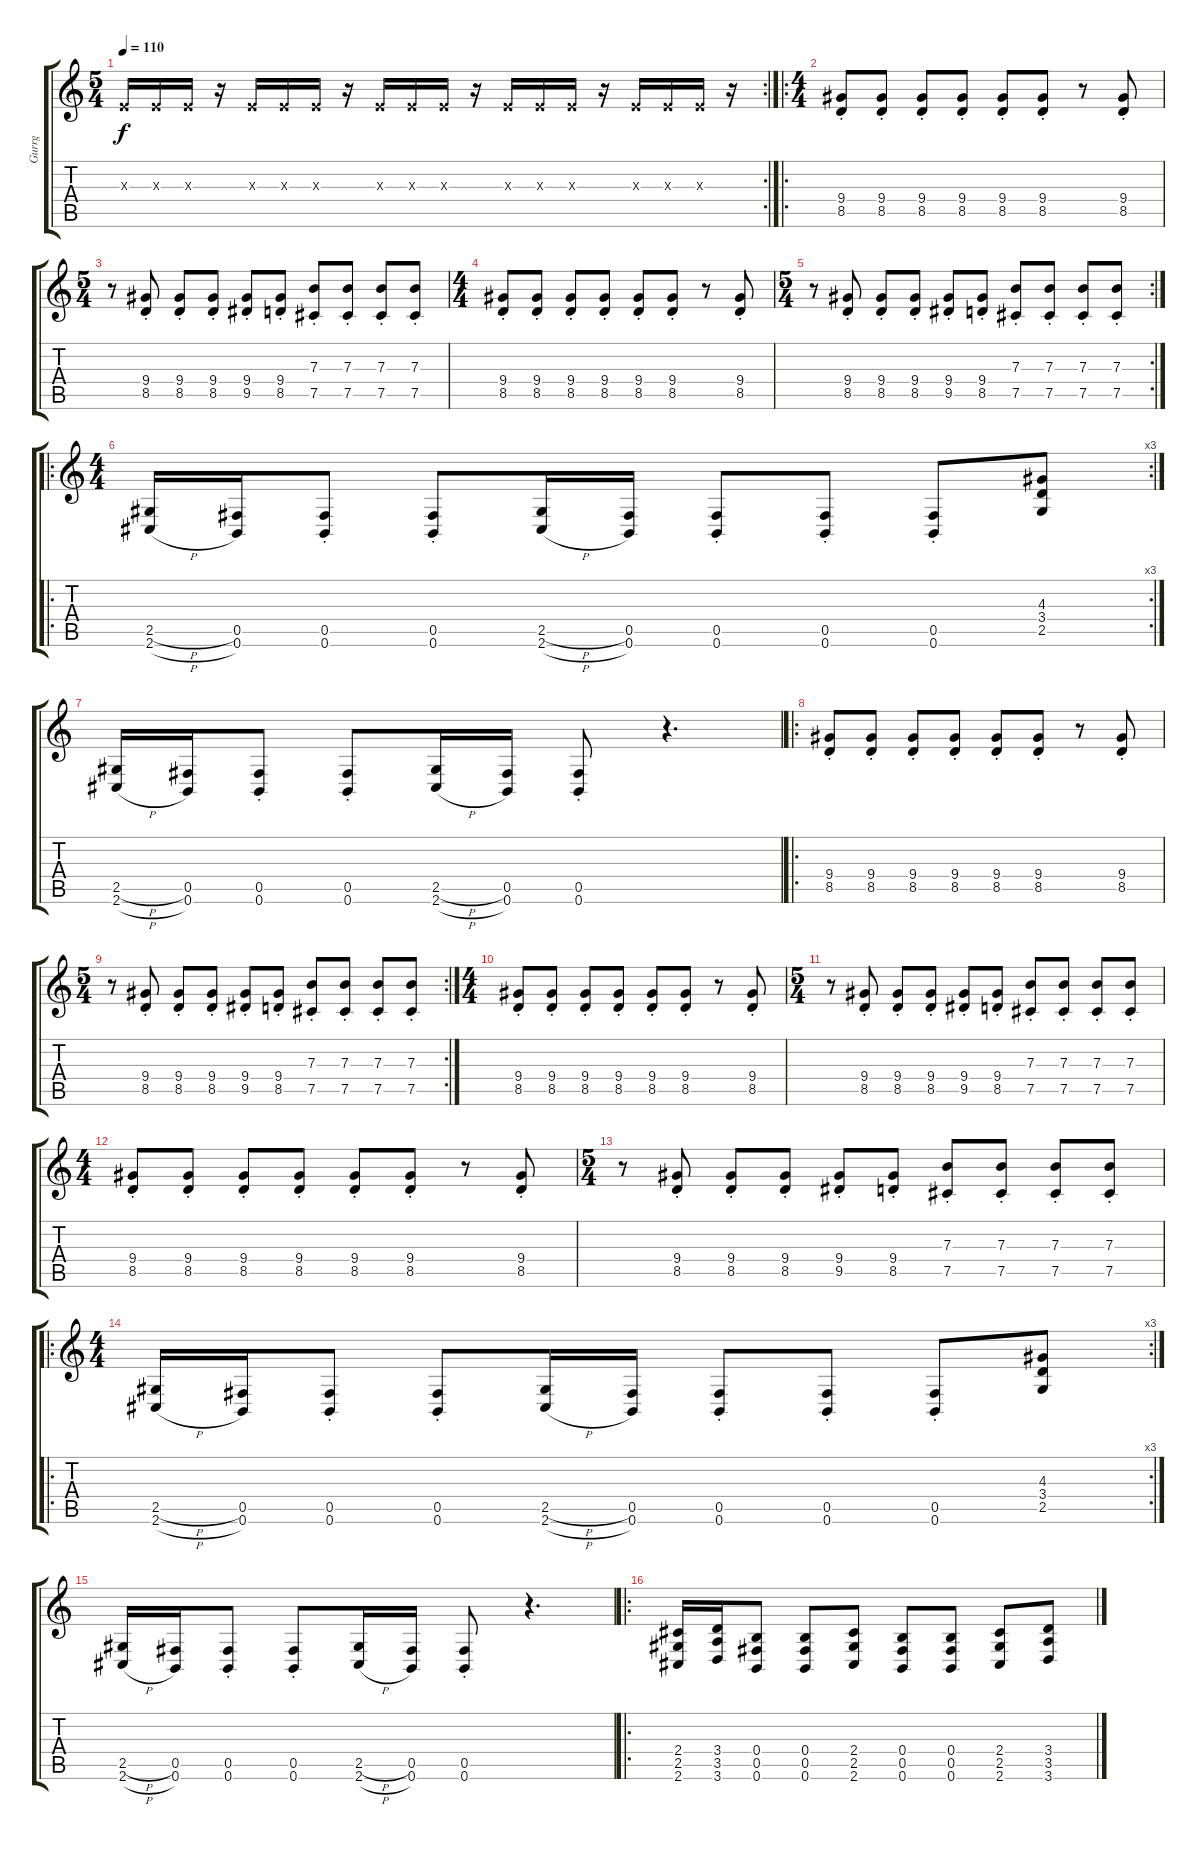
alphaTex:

\track ("Gurrg" "Gurrg") {instrument overdrivenguitar}
\staff {score tabs}
\tuning (Db4 Ab3 E3 B2 Gb2 B1) {hide}
\rc 2
\ts (5 4)
\tempo 110
\clef g2
\ks c
0.3{x}.16{dy f} 0.3{x}.16 0.3{x}.16 r.16 0.3{x}.16 0.3{x}.16 0.3{x}.16 r.16 0.3{x}.16 0.3{x}.16 0.3{x}.16 r.16 0.3{x}.16 0.3{x}.16 0.3{x}.16 r.16 0.3{x}.16 0.3{x}.16 0.3{x}.16 r.16 |
\ro
\ts (4 4)
(9.4{st} 8.5{st}).8{instrument electricguitarclean} (9.4{st} 8.5{st}).8 (9.4{st} 8.5{st}).8 (9.4{st} 8.5{st}).8 (9.4{st} 8.5{st}).8 (9.4{st} 8.5{st}).8 r.8 (9.4{st} 8.5{st}).8 |
\ts (5 4)
r.8 (9.4{st} 8.5{st}).8{instrument electricguitarclean} (9.4{st} 8.5{st}).8 (9.4{st} 8.5{st}).8 (9.4{st} 9.5{st}).8 (9.4{st} 8.5{st}).8 (7.3{st} 7.5{st}).8 (7.3{st} 7.5{st}).8 (7.3{st} 7.5{st}).8 (7.3{st} 7.5{st}).8 |
\ts (4 4)
(9.4{st} 8.5{st}).8{instrument electricguitarclean} (9.4{st} 8.5{st}).8 (9.4{st} 8.5{st}).8 (9.4{st} 8.5{st}).8 (9.4{st} 8.5{st}).8 (9.4{st} 8.5{st}).8 r.8 (9.4{st} 8.5{st}).8 |
\rc 2
\ts (5 4)
r.8 (9.4{st} 8.5{st}).8{instrument electricguitarclean} (9.4{st} 8.5{st}).8 (9.4{st} 8.5{st}).8 (9.4{st} 9.5{st}).8 (9.4{st} 8.5{st}).8 (7.3{st} 7.5{st}).8 (7.3{st} 7.5{st}).8 (7.3{st} 7.5{st}).8 (7.3{st} 7.5{st}).8 |
\ro
\rc 3
\ts (4 4)
(2.5{h} 2.6{h}).16{instrument overdrivenguitar} (0.5 0.6).16 (0.5{st} 0.6{st}).8 (0.5{st} 0.6{st}).8 (2.5{h} 2.6{h}).16 (0.5 0.6).16 (0.5{st} 0.6{st}).8 (0.5{st} 0.6{st}).8 (0.5{st} 0.6{st}).8 (4.3 3.4 2.5).8 |
(2.5{h} 2.6{h}).16{instrument overdrivenguitar} (0.5 0.6).16 (0.5{st} 0.6{st}).8 (0.5{st} 0.6{st}).8 (2.5{h} 2.6{h}).16 (0.5 0.6).16 (0.5{st} 0.6{st}).8 r.4{d} |
\ro
(9.4{st} 8.5{st}).8{instrument electricguitarclean} (9.4{st} 8.5{st}).8 (9.4{st} 8.5{st}).8 (9.4{st} 8.5{st}).8 (9.4{st} 8.5{st}).8 (9.4{st} 8.5{st}).8 r.8 (9.4{st} 8.5{st}).8 |
\rc 2
\ts (5 4)
r.8 (9.4{st} 8.5{st}).8{instrument electricguitarclean} (9.4{st} 8.5{st}).8 (9.4{st} 8.5{st}).8 (9.4{st} 9.5{st}).8 (9.4{st} 8.5{st}).8 (7.3{st} 7.5{st}).8 (7.3{st} 7.5{st}).8 (7.3{st} 7.5{st}).8 (7.3{st} 7.5{st}).8 |
\ts (4 4)
(9.4{st} 8.5{st}).8{instrument electricguitarclean} (9.4{st} 8.5{st}).8 (9.4{st} 8.5{st}).8 (9.4{st} 8.5{st}).8 (9.4{st} 8.5{st}).8 (9.4{st} 8.5{st}).8 r.8 (9.4{st} 8.5{st}).8 |
\ts (5 4)
r.8 (9.4{st} 8.5{st}).8{instrument electricguitarclean} (9.4{st} 8.5{st}).8 (9.4{st} 8.5{st}).8 (9.4{st} 9.5{st}).8 (9.4{st} 8.5{st}).8 (7.3{st} 7.5{st}).8 (7.3{st} 7.5{st}).8 (7.3{st} 7.5{st}).8 (7.3{st} 7.5{st}).8 |
\ts (4 4)
(9.4{st} 8.5{st}).8{instrument electricguitarclean} (9.4{st} 8.5{st}).8 (9.4{st} 8.5{st}).8 (9.4{st} 8.5{st}).8 (9.4{st} 8.5{st}).8 (9.4{st} 8.5{st}).8 r.8 (9.4{st} 8.5{st}).8 |
\ts (5 4)
r.8 (9.4{st} 8.5{st}).8{instrument electricguitarclean} (9.4{st} 8.5{st}).8 (9.4{st} 8.5{st}).8 (9.4{st} 9.5{st}).8 (9.4{st} 8.5{st}).8 (7.3{st} 7.5{st}).8 (7.3{st} 7.5{st}).8 (7.3{st} 7.5{st}).8 (7.3{st} 7.5{st}).8 |
\ro
\rc 3
\ts (4 4)
(2.5{h} 2.6{h}).16{instrument overdrivenguitar} (0.5 0.6).16 (0.5{st} 0.6{st}).8 (0.5{st} 0.6{st}).8 (2.5{h} 2.6{h}).16 (0.5 0.6).16 (0.5{st} 0.6{st}).8 (0.5{st} 0.6{st}).8 (0.5{st} 0.6{st}).8 (4.3 3.4 2.5).8 |
(2.5{h} 2.6{h}).16{instrument overdrivenguitar} (0.5 0.6).16 (0.5{st} 0.6{st}).8 (0.5{st} 0.6{st}).8 (2.5{h} 2.6{h}).16 (0.5 0.6).16 (0.5{st} 0.6{st}).8 r.4{d} |
\ro
(2.4 2.5 2.6).16{instrument overdrivenguitar} (3.4 3.5 3.6).16 (0.4 0.5 0.6).8 (0.4 0.5 0.6).8 (2.4 2.5 2.6).8 (0.4 0.5 0.6).8 (0.4 0.5 0.6).8 (2.4 2.5 2.6).8 (3.4 3.5 3.6).8
